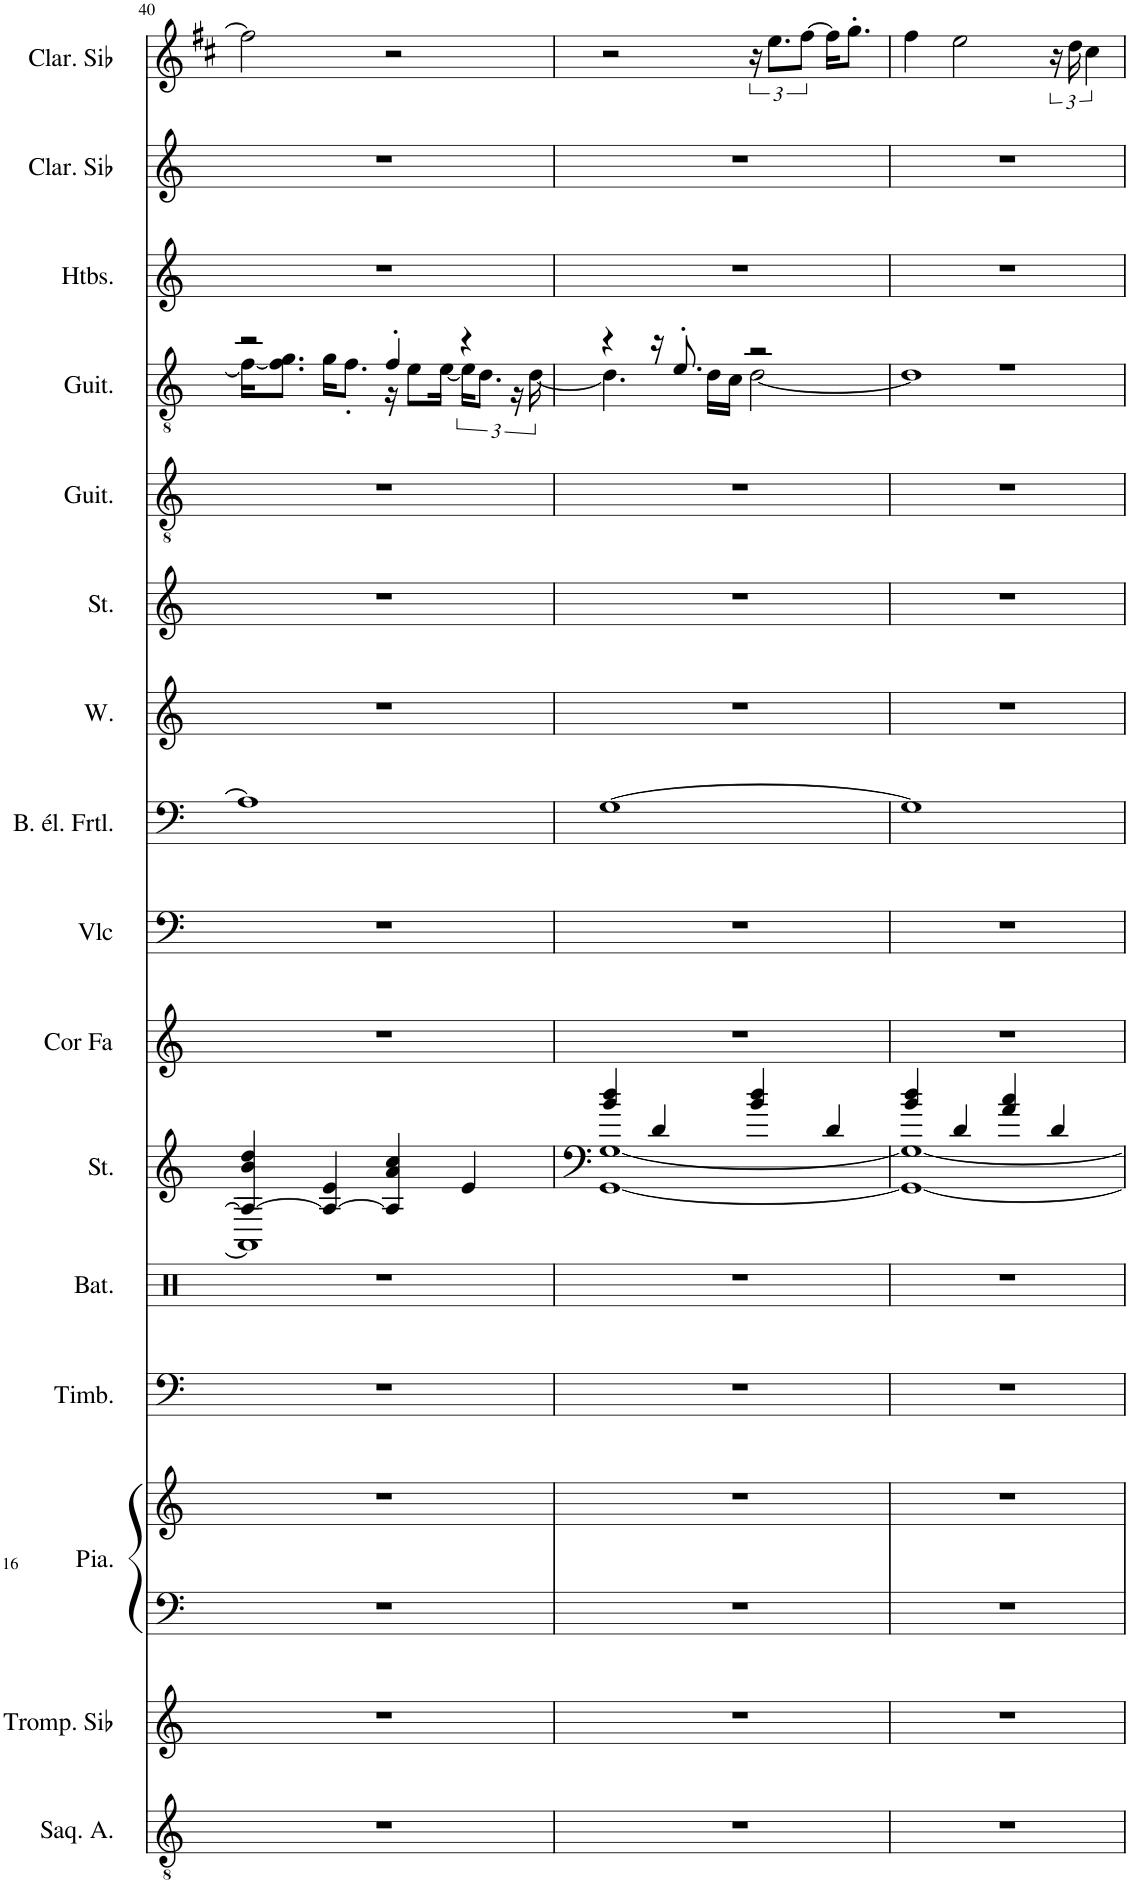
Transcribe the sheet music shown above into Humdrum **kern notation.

**kern	**kern	**kern	**kern	**kern	**kern	**kern	**kern	**kern	**kern	**kern	**kern	**kern	**kern	**kern	**kern	**kern
*part16	*part15	*part14	*part14	*part13	*part12	*part11	*part10	*part9	*part8	*part7	*part6	*part5	*part4	*part3	*part2	*part1
*staff17	*staff16	*staff15	*staff14	*staff13	*staff12	*staff11	*staff10	*staff9	*staff8	*staff7	*staff6	*staff5	*staff4	*staff3	*staff2	*staff1
*I"Saqueboute Alto, Trombone	*I"Trompette en Sib, Trumpet	*I"Piano, Acoustic Grand Piano	*	*I"Timbales, Timpani Ensemble	*I"Batterie	*I"Cordes, String Ensemble 2	*I"Cor en Fa, French Horn	*I"Violoncelle, Cello	*I"Basse électrique fretless, Fretless Bass	*I"Femmes, Choir Aahs	*I"Cordes, String Ensemble 2	*I"Guitare classique, Acoustic Guitar (nylon)	*I"Guitare classique, Acoustic Guitar (nylon)	*I"Hautbois, Oboe	*I"Clarinette en Sib, Clarinet Pipe	*I"Clarinette en Sib
*I'Saq. A.	*I'Tromp. Sib	*I'Pia.	*	*I'Timb.	*I'Bat.	*I'St.	*I'Cor Fa	*I'Vlc	*I'B. él. Frtl.	*	*I'St.	*I'Guit.	*I'Guit.	*I'Htbs.	*I'Clar. Sib	*I'Clar. Sib
!!LO:PB:g=z
*clefGv2	*clefG2	*clefF4	*clefG2	*clefF4	*clefX	*clefG2	*clefG2	*clefF4	*clefF4	*clefG2	*clefG2	*clefGv2	*clefGv2	*clefG2	*clefG2	*clefG2
*	*Trd1c2	*	*	*	*	*	*Trd4c7	*	*Trd7c12	*	*	*	*	*	*Trd1c2	*Trd1c2
*k[]	*k[]	*k[]	*k[]	*k[]	*k[]	*k[]	*k[]	*k[]	*k[]	*k[]	*k[]	*k[]	*k[]	*k[]	*k[]	*k[f#c#]
*M4/4	*M4/4	*M4/4	*M4/4	*M4/4	*M4/4	*M4/4	*M4/4	*M4/4	*M4/4	*M4/4	*M4/4	*M4/4	*M4/4	*M4/4	*M4/4	*M4/4
=40	=40	=40	=40	=40	=40	=40	=40	=40	=40	=40	=40	=40	=40	=40	=40	=40
*	*	*	*	*	*	*^	*	*	*	*	*	*	*^	*	*	*
1r	1r	1r	1r	1r	1r	4A/_ 4b/ 4dd/	1AA]	1r	1r	1A]	1r	1r	1r	2r	16f\KL_	1r	1r	2ff#\]
.	.	.	.	.	.	.	.	.	.	.	.	.	.	.	8.f\] 8.g\J	.	.	.
.	.	.	.	.	.	4A/_ 4e/	.	.	.	.	.	.	.	.	16g\KL	.	.	.
.	.	.	.	.	.	.	.	.	.	.	.	.	.	.	8.f'\J	.	.	.
.	.	.	.	.	.	4A/] 4a/ 4cc/	.	.	.	.	.	.	.	4f'/	16r	.	.	2r
.	.	.	.	.	.	.	.	.	.	.	.	.	.	.	8e\L	.	.	.
.	.	.	.	.	.	.	.	.	.	.	.	.	.	.	[16e\Jk	.	.	.
.	.	.	.	.	.	4e/	.	.	.	.	.	.	.	4r	24e\KL]	.	.	.
.	.	.	.	.	.	.	.	.	.	.	.	.	.	.	12.d\J	.	.	.
.	.	.	.	.	.	.	.	.	.	.	.	.	.	.	24r	.	.	.
.	.	.	.	.	.	.	.	.	.	.	.	.	.	.	[24d\	.	.	.
=41	=41	=41	=41	=41	=41	=41	=41	=41	=41	=41	=41	=41	=41	=41	=41	=41	=41	=41
1r	1r	1r	1r	1r	1r	4b/ 4dd/	[1GG [1G	1r	1r	[1G	1r	1r	1r	4r	4.d\]	1r	1r	2r
.	.	.	.	.	.	4d/	.	.	.	.	.	.	.	16r	.	.	.	.
.	.	.	.	.	.	.	.	.	.	.	.	.	.	8.e'/	.	.	.	.
.	.	.	.	.	.	.	.	.	.	.	.	.	.	.	16d\LL	.	.	.
.	.	.	.	.	.	.	.	.	.	.	.	.	.	.	16c\JJ	.	.	.
.	.	.	.	.	.	4b/ 4dd/	.	.	.	.	.	.	.	2r	[2d\	.	.	24r
.	.	.	.	.	.	.	.	.	.	.	.	.	.	.	.	.	.	12.ee\L
.	.	.	.	.	.	.	.	.	.	.	.	.	.	.	.	.	.	[12ff#\J
.	.	.	.	.	.	4d/	.	.	.	.	.	.	.	.	.	.	.	16ff#\KL]
.	.	.	.	.	.	.	.	.	.	.	.	.	.	.	.	.	.	8.gg'\J
=42	=42	=42	=42	=42	=42	=42	=42	=42	=42	=42	=42	=42	=42	=42	=42	=42	=42	=42
1r	1r	1r	1r	1r	1r	4b/ 4dd/	1GG_ 1G_	1r	1r	1G]	1r	1r	1r	1r	1d]	1r	1r	4ff#\
.	.	.	.	.	.	4d/	.	.	.	.	.	.	.	.	.	.	.	2ee\
.	.	.	.	.	.	4a/ 4cc/	.	.	.	.	.	.	.	.	.	.	.	.
.	.	.	.	.	.	4d/	.	.	.	.	.	.	.	.	.	.	.	24r
.	.	.	.	.	.	.	.	.	.	.	.	.	.	.	.	.	.	24dd\
.	.	.	.	.	.	.	.	.	.	.	.	.	.	.	.	.	.	6cc#\
*	*	*	*	*	*	*v	*v	*	*	*	*	*	*	*v	*v	*	*	*
=	=	=	=	=	=	=	=	=	=	=	=	=	=	=	=	=
*-	*-	*-	*-	*-	*-	*-	*-	*-	*-	*-	*-	*-	*-	*-	*-	*-
